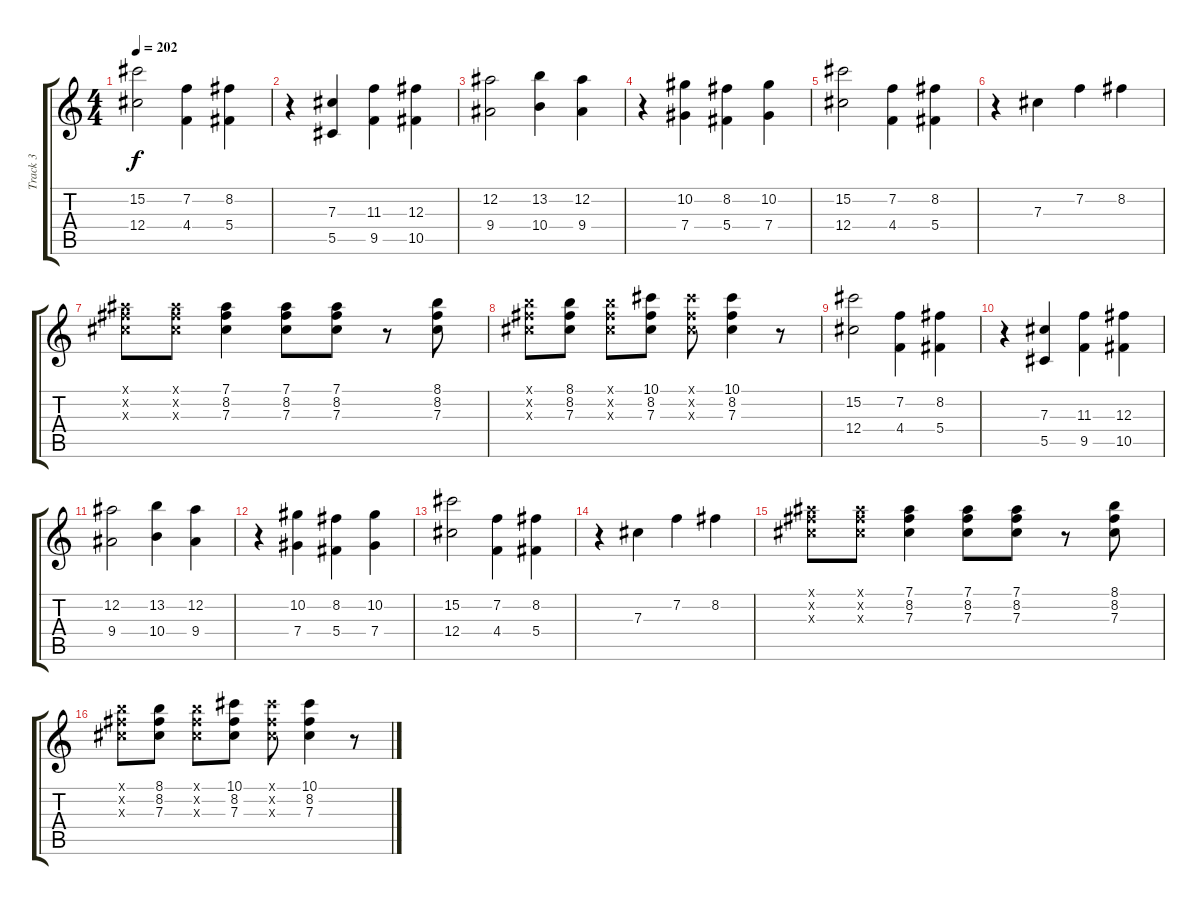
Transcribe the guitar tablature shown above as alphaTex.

\track ("Track 3" "Track 3") {instrument acousticguitarsteel}
\staff {score tabs}
\tuning (Eb4 Bb3 Gb3 Db3 Ab2 Eb2) {hide}
\ts (4 4)
\tempo 202
\clef g2
\ks c
(15.2 12.4).2{dy f} (7.2 4.4).4 (8.2 5.4).4 |
r.4 (7.3 5.5).4 (11.3 9.5).4 (12.3 10.5).4 |
(12.2 9.4).2 (13.2 10.4).4 (12.2 9.4).4 |
r.4 (10.2 7.4).4 (8.2 5.4).4 (10.2 7.4).4 |
(15.2 12.4).2 (7.2 4.4).4 (8.2 5.4).4 |
r.4 7.3.4 7.2.4 8.2.4 |
(7.1{x} 8.2{x} 7.3{x}).8 (7.1{x} 8.2{x} 7.3{x}).8 (7.1 8.2 7.3).4 (7.1 8.2 7.3).8 (7.1 8.2 7.3).8 r.8 (8.1 8.2 7.3).8 |
(8.1{x} 8.2{x} 7.3{x}).8 (8.1 8.2 7.3).8 (8.1{x} 8.2{x} 7.3{x}).8 (10.1 8.2 7.3).8 (10.1{x} 8.2{x} 7.3{x}).8 (10.1 8.2 7.3).4 r.8 |
(15.2 12.4).2 (7.2 4.4).4 (8.2 5.4).4 |
r.4 (7.3 5.5).4 (11.3 9.5).4 (12.3 10.5).4 |
(12.2 9.4).2 (13.2 10.4).4 (12.2 9.4).4 |
r.4 (10.2 7.4).4 (8.2 5.4).4 (10.2 7.4).4 |
(15.2 12.4).2 (7.2 4.4).4 (8.2 5.4).4 |
r.4 7.3.4 7.2.4 8.2.4 |
(7.1{x} 8.2{x} 7.3{x}).8 (7.1{x} 8.2{x} 7.3{x}).8 (7.1 8.2 7.3).4 (7.1 8.2 7.3).8 (7.1 8.2 7.3).8 r.8 (8.1 8.2 7.3).8 |
(8.1{x} 8.2{x} 7.3{x}).8 (8.1 8.2 7.3).8 (8.1{x} 8.2{x} 7.3{x}).8 (10.1 8.2 7.3).8 (10.1{x} 8.2{x} 7.3{x}).8 (10.1 8.2 7.3).4 r.8
